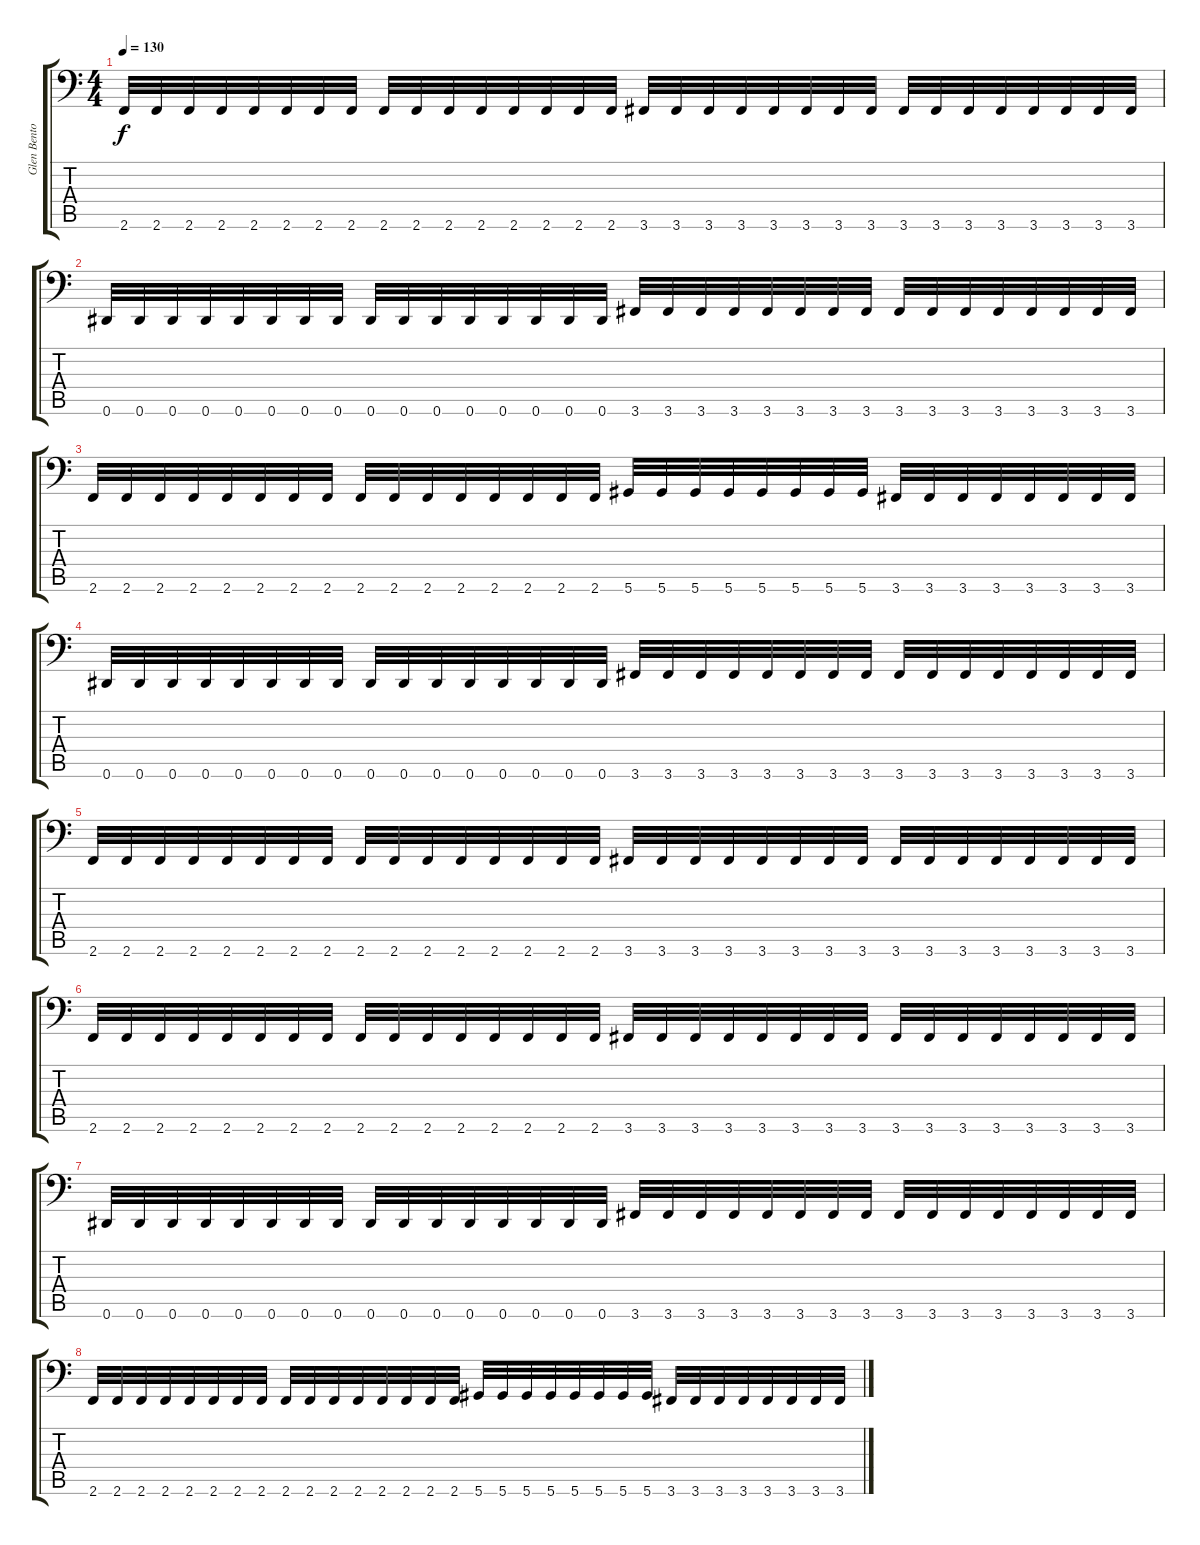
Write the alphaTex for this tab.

\track ("Glen Benton" "Glen Bento") {instrument electricbasspick}
\staff {score tabs}
\tuning (Eb3 Bb2 Gb2 Db2 Ab1 Eb1) {hide}
\ts (4 4)
\tempo 130
\clef f4
\ks c
2.6.32{dy f} 2.6.32 2.6.32 2.6.32 2.6.32 2.6.32 2.6.32 2.6.32 2.6.32 2.6.32 2.6.32 2.6.32 2.6.32 2.6.32 2.6.32 2.6.32 3.6.32 3.6.32 3.6.32 3.6.32 3.6.32 3.6.32 3.6.32 3.6.32 3.6.32 3.6.32 3.6.32 3.6.32 3.6.32 3.6.32 3.6.32 3.6.32 |
0.6.32 0.6.32 0.6.32 0.6.32 0.6.32 0.6.32 0.6.32 0.6.32 0.6.32 0.6.32 0.6.32 0.6.32 0.6.32 0.6.32 0.6.32 0.6.32 3.6.32 3.6.32 3.6.32 3.6.32 3.6.32 3.6.32 3.6.32 3.6.32 3.6.32 3.6.32 3.6.32 3.6.32 3.6.32 3.6.32 3.6.32 3.6.32 |
2.6.32 2.6.32 2.6.32 2.6.32 2.6.32 2.6.32 2.6.32 2.6.32 2.6.32 2.6.32 2.6.32 2.6.32 2.6.32 2.6.32 2.6.32 2.6.32 5.6.32 5.6.32 5.6.32 5.6.32 5.6.32 5.6.32 5.6.32 5.6.32 3.6.32 3.6.32 3.6.32 3.6.32 3.6.32 3.6.32 3.6.32 3.6.32 |
0.6.32 0.6.32 0.6.32 0.6.32 0.6.32 0.6.32 0.6.32 0.6.32 0.6.32 0.6.32 0.6.32 0.6.32 0.6.32 0.6.32 0.6.32 0.6.32 3.6.32 3.6.32 3.6.32 3.6.32 3.6.32 3.6.32 3.6.32 3.6.32 3.6.32 3.6.32 3.6.32 3.6.32 3.6.32 3.6.32 3.6.32 3.6.32 |
2.6.32 2.6.32 2.6.32 2.6.32 2.6.32 2.6.32 2.6.32 2.6.32 2.6.32 2.6.32 2.6.32 2.6.32 2.6.32 2.6.32 2.6.32 2.6.32 3.6.32 3.6.32 3.6.32 3.6.32 3.6.32 3.6.32 3.6.32 3.6.32 3.6.32 3.6.32 3.6.32 3.6.32 3.6.32 3.6.32 3.6.32 3.6.32 |
2.6.32 2.6.32 2.6.32 2.6.32 2.6.32 2.6.32 2.6.32 2.6.32 2.6.32 2.6.32 2.6.32 2.6.32 2.6.32 2.6.32 2.6.32 2.6.32 3.6.32 3.6.32 3.6.32 3.6.32 3.6.32 3.6.32 3.6.32 3.6.32 3.6.32 3.6.32 3.6.32 3.6.32 3.6.32 3.6.32 3.6.32 3.6.32 |
0.6.32 0.6.32 0.6.32 0.6.32 0.6.32 0.6.32 0.6.32 0.6.32 0.6.32 0.6.32 0.6.32 0.6.32 0.6.32 0.6.32 0.6.32 0.6.32 3.6.32 3.6.32 3.6.32 3.6.32 3.6.32 3.6.32 3.6.32 3.6.32 3.6.32 3.6.32 3.6.32 3.6.32 3.6.32 3.6.32 3.6.32 3.6.32 |
2.6.32 2.6.32 2.6.32 2.6.32 2.6.32 2.6.32 2.6.32 2.6.32 2.6.32 2.6.32 2.6.32 2.6.32 2.6.32 2.6.32 2.6.32 2.6.32 5.6.32 5.6.32 5.6.32 5.6.32 5.6.32 5.6.32 5.6.32 5.6.32 3.6.32 3.6.32 3.6.32 3.6.32 3.6.32 3.6.32 3.6.32 3.6.32
